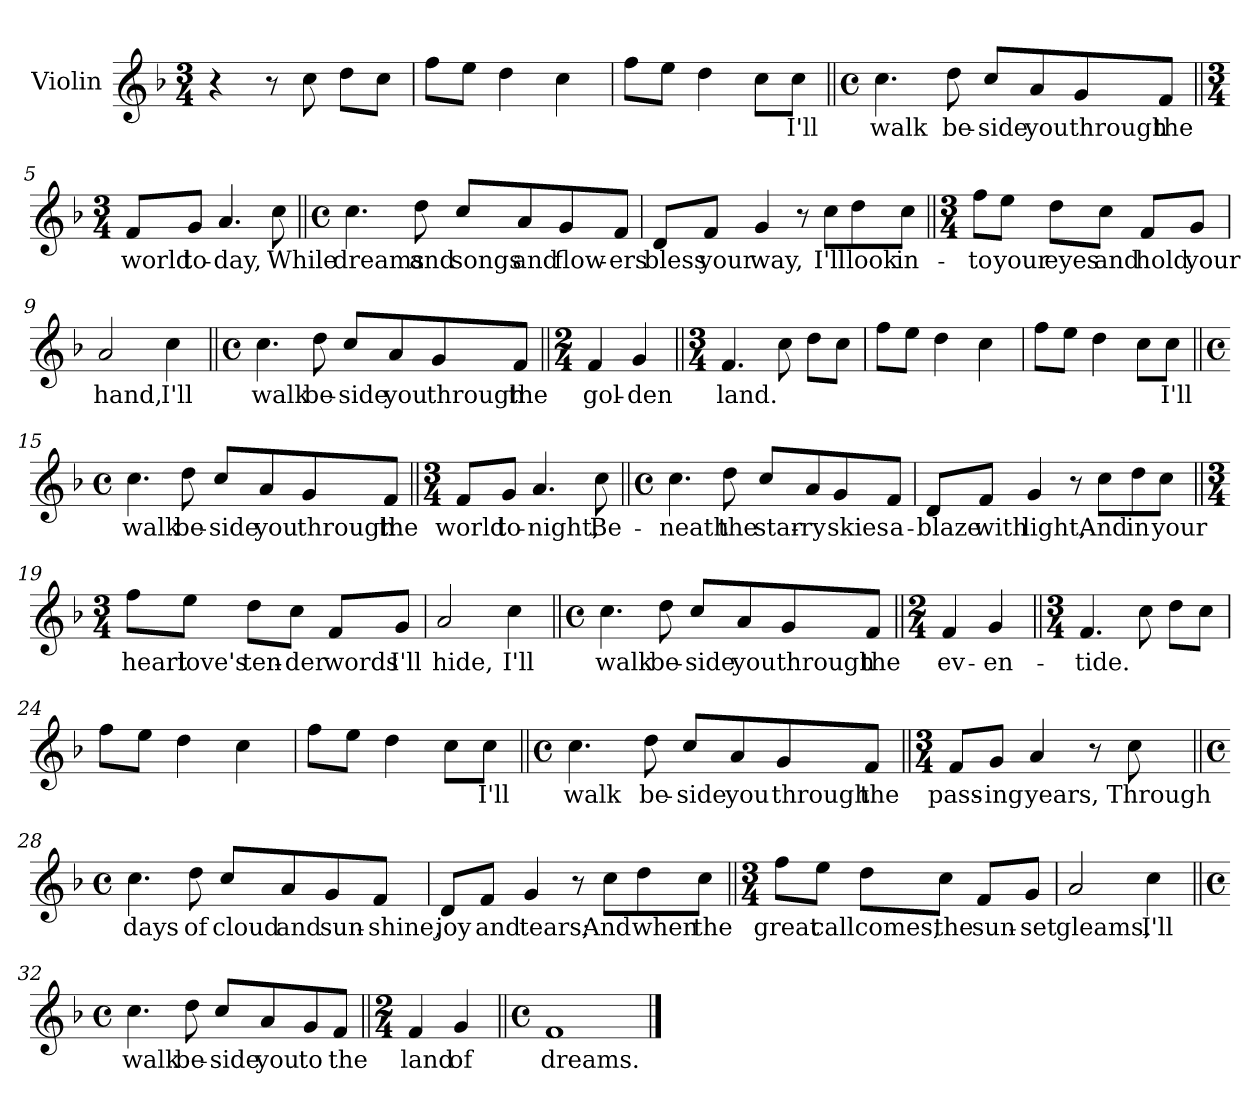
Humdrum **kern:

**kern	**text
*part1	*part1
*staff1	*staff1
*I"Violin	*
*I'Vln	*
*clefG2	*
*k[b-]	*
*F:	*
*M3/4	*
=1	=1
4r	.
8r	.
8cc\	.
8dd\L	.
8cc\J	.
=2	=2
8ff\L	.
8ee\J	.
4dd\	.
4cc\	.
=3	=3
8ff\L	.
8ee\J	.
4dd\	.
8cc\L	.
8cc\J	I'll
=4||	=4||
*M4/4	*
*met(c)	*
4.cc\	walk
8dd\	be-
8cc/L	-side
8a/	you
8g/	through
8f/J	the
!!LO:LB:g=z
=5||	=5||
*M3/4	*
8f/L	world
8g/J	to-
4.a/	-day,
8cc\	While
=6||	=6||
*M4/4	*
*met(c)	*
4.cc\	dreams
8dd\	and
8cc/L	songs
8a/	and
8g/	flow-
8f/J	-ers
=7	=7
8d/L	bless
8f/J	your
4g/	way,
8r	.
8cc\L	I'll
8dd\	look
8cc\J	in-
=8||	=8||
*M3/4	*
8ff\L	-to
8ee\J	your
8dd\L	eyes
8cc\J	and
8f/L	hold
8g/J	your
!!LO:LB:g=z
=9	=9
2a/	hand,
4cc\	I'll
=10||	=10||
*M4/4	*
*met(c)	*
4.cc\	walk
8dd\	be-
8cc/L	-side
8a/	you
8g/	through
8f/J	the
=11||	=11||
*M2/4	*
4f/	gol-
4g/	-den
=12||	=12||
*M3/4	*
4.f/	land.
8cc\	.
8dd\L	.
8cc\J	.
!!LO:LB:g=z
=13	=13
8ff\L	.
8ee\J	.
4dd\	.
4cc\	.
=14	=14
8ff\L	.
8ee\J	.
4dd\	.
8cc\L	.
8cc\J	I'll
=15||	=15||
*M4/4	*
*met(c)	*
4.cc\	walk
8dd\	be-
8cc/L	-side
8a/	you
8g/	through
8f/J	the
=16||	=16||
*M3/4	*
8f/L	world
8g/J	to-
4.a/	-night,
8cc\	Be-
!!LO:LB:g=z
=17||	=17||
*M4/4	*
*met(c)	*
4.cc\	-neath
8dd\	the
8cc/L	star-
8a/	-ry
8g/	skies
8f/J	a-
=18	=18
8d/L	-blaze
8f/J	with
4g/	light,
8r	.
8cc\L	And
8dd\	in
8cc\J	your
=19||	=19||
*M3/4	*
8ff\L	heart
8ee\J	love's
8dd\L	ten-
8cc\J	-der
8f/L	words
8g/J	I'll
=20	=20
2a/	hide,
4cc\	I'll
!!LO:LB:g=z
=21||	=21||
*M4/4	*
*met(c)	*
4.cc\	walk
8dd\	be-
8cc/L	-side
8a/	you
8g/	through
8f/J	the
=22||	=22||
*M2/4	*
4f/	ev-
4g/	-en-
=23||	=23||
*M3/4	*
4.f/	-tide.
8cc\	.
8dd\L	.
8cc\J	.
=24	=24
8ff\L	.
8ee\J	.
4dd\	.
4cc\	.
=25	=25
8ff\L	.
8ee\J	.
4dd\	.
8cc\L	.
8cc\J	I'll
!!LO:LB:g=z
=26||	=26||
*M4/4	*
*met(c)	*
4.cc\	walk
8dd\	be-
8cc/L	-side
8a/	you
8g/	through
8f/J	the
=27||	=27||
*M3/4	*
8f/L	pass-
8g/J	-ing
4a/	years,
8r	.
8cc\	Through
=28||	=28||
*M4/4	*
*met(c)	*
4.cc\	days
8dd\	of
8cc/L	cloud
8a/	and
8g/	sun-
8f/J	-shine,
!!LO:LB:g=z
=29	=29
8d/L	joy
8f/J	and
4g/	tears;
8r	.
8cc\L	And
8dd\	when
8cc\J	the
=30||	=30||
*M3/4	*
8ff\L	great
8ee\J	call
8dd\L	comes,
8cc\J	the
8f/L	sun-
8g/J	-set
=31	=31
2a/	gleams,
4cc\	I'll
=32||	=32||
*M4/4	*
*met(c)	*
4.cc\	walk
8dd\	be-
8cc/L	-side
8a/	you
8g/	to
8f/J	the
!!LO:LB:g=z
=33||	=33||
*M2/4	*
4f/	land
4g/	of
=34||	=34||
*M4/4	*
*met(c)	*
1f	dreams.
==	==
*-	*-
